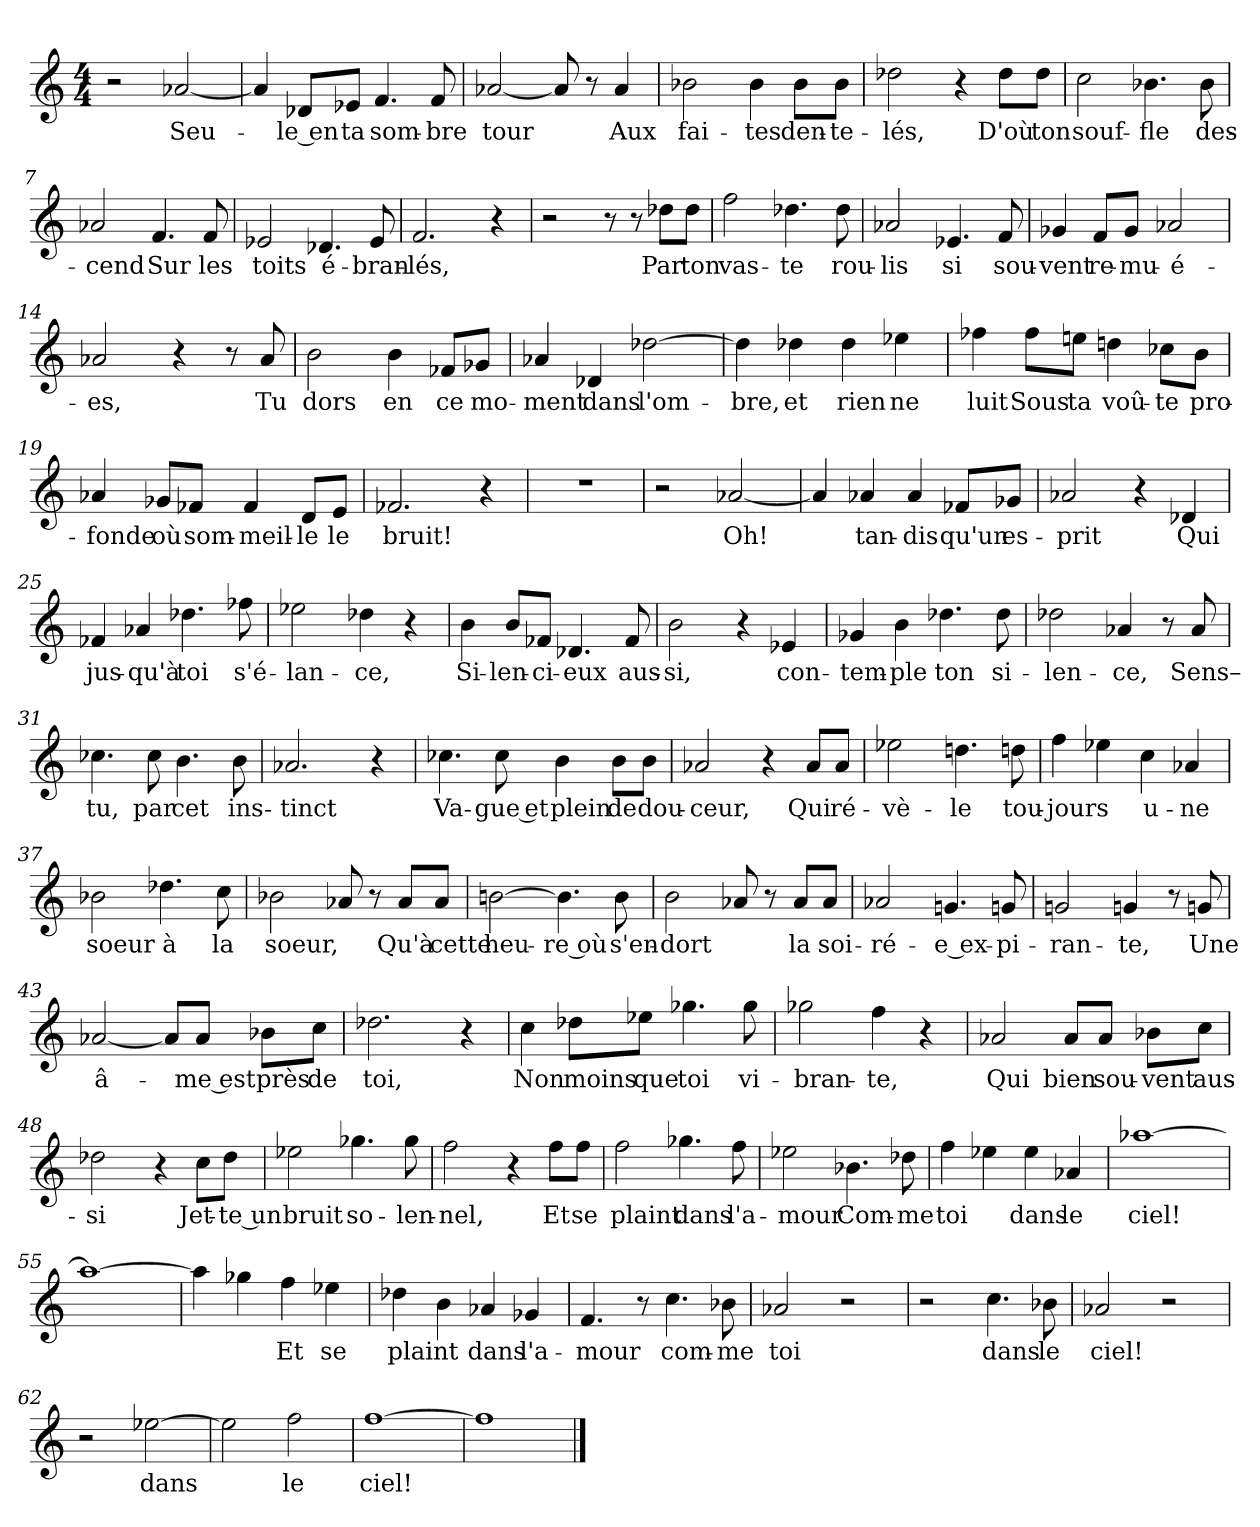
**kern	**text
*part1	*part1
*staff1	*staff1
*clefG2	*
*k[]	*
*M4/4	*
=1	=1
2r	.
!	!LO:LY:b
[2a-X/	Seu-
=2	=2
4a-/]	.
!	!LO:LY:b
8d-X/L	-le en
!	!LO:LY:b
8e-X/J	ta
!	!LO:LY:b
4.f/	som-
!	!LO:LY:b
8f/	-bre
=3	=3
!	!LO:LY:b
[2a-X/	tour
8a-/]	.
8r	.
!	!LO:LY:b
4a-/	Aux
=4	=4
!	!LO:LY:b
2b-X\	fai-
!	!LO:LY:b
4b-\	-tes
!	!LO:LY:b
8b-\L	den-
!	!LO:LY:b
8b-\J	-te-
=5	=5
!	!LO:LY:b
2dd-X\	-lés,
4r	.
!	!LO:LY:b
8dd-\L	D'où
!	!LO:LY:b
8dd-\J	ton
=6	=6
!	!LO:LY:b
2cc\	souf-
!	!LO:LY:b
4.b-X\	-fle
!	!LO:LY:b
8b-\	des-
=7	=7
!	!LO:LY:b
2a-X/	-cend
!	!LO:LY:b
4.f/	Sur
!	!LO:LY:b
8f/	les
=8	=8
!	!LO:LY:b
2e-X/	toits
!	!LO:LY:b
4.d-X/	é-
!	!LO:LY:b
8e-/	-bran-
!!LO:LB:g=z
=9	=9
!	!LO:LY:b
2.f/	-lés,
4r	.
=10	=10
2r	.
8r	.
8r	.
!	!LO:LY:b
8dd-X\L	Par
!	!LO:LY:b
8dd-\J	ton
=11	=11
!	!LO:LY:b
2ff\	vas-
!	!LO:LY:b
4.dd-X\	-te
!	!LO:LY:b
8dd-\	rou-
=12	=12
!	!LO:LY:b
2a-X/	-lis
!	!LO:LY:b
4.e-X/	si
!	!LO:LY:b
8f/	sou-
=13	=13
!	!LO:LY:b
4g-X/	-vent
!	!LO:LY:b
8f/L	re-
!	!LO:LY:b
8g-/J	-mu-
!	!LO:LY:b
2a-X/	-é-
=14	=14
!	!LO:LY:b
2a-X/	-es,
4r	.
8r	.
!	!LO:LY:b
8a-/	Tu
=15	=15
!	!LO:LY:b
2b\	dors
!	!LO:LY:b
4b\	en
!	!LO:LY:b
8f-X/L	ce
!	!LO:LY:b
8g-X/J	mo-
=16	=16
!	!LO:LY:b
4a-X/	-ment
!	!LO:LY:b
4d-X/	dans
!	!LO:LY:b
[2dd-X\	l'om-
!!LO:LB:g=z
=17	=17
!	!LO:LY:b
4dd-\]	-bre,
!	!LO:LY:b
4dd-X\	et
!	!LO:LY:b
4dd-\	rien
!	!LO:LY:b
4ee-X\	ne
=18	=18
!	!LO:LY:b
4ff-X\	luit
!	!LO:LY:b
8ff-\L	Sous
!	!LO:LY:b
8een\J	ta
!	!LO:LY:b
4ddn\	voû-
!	!LO:LY:b
8cc-X\L	-te
!	!LO:LY:b
8b\J	pro-
=19	=19
!	!LO:LY:b
4a-X/	-fonde
!	!LO:LY:b
8g-X/L	où
!	!LO:LY:b
8f-X/J	som-
!	!LO:LY:b
4f-/	-meil-
!	!LO:LY:b
8d/L	-le
!	!LO:LY:b
8e/J	le
=20	=20
!	!LO:LY:b
2.f-X/	bruit!
4r	.
=21	=21
1r	.
=22	=22
2r	.
!	!LO:LY:b
[2a-X/	Oh!
=23	=23
4a-/]	.
!	!LO:LY:b
4a-X/	tan-
!	!LO:LY:b
4a-/	-dis
!	!LO:LY:b
8f-X/L	qu'un
!	!LO:LY:b
8g-X/J	es-
=24	=24
!	!LO:LY:b
2a-X/	-prit
4r	.
!	!LO:LY:b
4d-X/	Qui
!!LO:LB:g=z
=25	=25
!	!LO:LY:b
4f-X/	jus-
!	!LO:LY:b
4a-X/	-qu'à
!	!LO:LY:b
4.dd-X\	toi
!	!LO:LY:b
8ff-X\	s'é-
=26	=26
!	!LO:LY:b
2ee-X\	-lan-
!	!LO:LY:b
4dd-X\	-ce,
4r	.
=27	=27
!	!LO:LY:b
4b\	Si-
!	!LO:LY:b
8b/L	-len-
!	!LO:LY:b
8f-X/J	-ci-
!	!LO:LY:b
4.d-X/	-eux
!	!LO:LY:b
8f-/	aus-
=28	=28
!	!LO:LY:b
2b\	-si,
4r	.
!	!LO:LY:b
4e-X/	con-
=29	=29
!	!LO:LY:b
4g-X/	-tem-
!	!LO:LY:b
4b\	-ple
!	!LO:LY:b
4.dd-X\	ton
!	!LO:LY:b
8dd-\	si-
=30	=30
!	!LO:LY:b
2dd-X\	-len-
!	!LO:LY:b
4a-X/	-ce,
8r	.
!	!LO:LY:b
8a-/	Sens–
=31	=31
!	!LO:LY:b
4.cc-X\	tu,
!	!LO:LY:b
8cc-\	par
!	!LO:LY:b
4.b\	cet
!	!LO:LY:b
8b\	ins-
=32	=32
!	!LO:LY:b
2.a-X/	-tinct
4r	.
!!LO:LB:g=z
=33	=33
!	!LO:LY:b
4.cc-X\	Va-
!	!LO:LY:b
8cc-\	-gue et
!	!LO:LY:b
4b\	plein
!	!LO:LY:b
8b\L	de
!	!LO:LY:b
8b\J	dou-
=34	=34
!	!LO:LY:b
2a-X/	-ceur,
4r	.
!	!LO:LY:b
8a-/L	Qui
!	!LO:LY:b
8a-/J	ré-
=35	=35
!	!LO:LY:b
2ee-X\	-vè-
!	!LO:LY:b
4.ddn\	-le
!	!LO:LY:b
8ddn\	tou-
=36	=36
!	!LO:LY:b
4ff\	-jours
4ee-X\	.
!	!LO:LY:b
4cc\	u-
!	!LO:LY:b
4a-X/	-ne
=37	=37
!	!LO:LY:b
2b-X\	soeur
!	!LO:LY:b
4.dd-X\	à
!	!LO:LY:b
8cc\	la
=38	=38
!	!LO:LY:b
2b-X\	soeur,
8a-X/	.
8r	.
!	!LO:LY:b
8a-/L	Qu'à
!	!LO:LY:b
8a-/J	cette
=39	=39
!	!LO:LY:b
[2bn\	heu-
!	!LO:LY:b
4.b\]	-re où
!	!LO:LY:b
8b\	s'en-
!!LO:LB:g=z
=40	=40
!	!LO:LY:b
2b\	-dort
8a-X/	.
8r	.
!	!LO:LY:b
8a-/L	la
!	!LO:LY:b
8a-/J	soi-
=41	=41
!	!LO:LY:b
2a-X/	-ré-
!	!LO:LY:b
4.gn/	-e ex-
!	!LO:LY:b
8gn/	-pi-
=42	=42
!	!LO:LY:b
2gn/	-ran-
!	!LO:LY:b
4gn/	-te,
8r	.
!	!LO:LY:b
8gn/	Une
=43	=43
!	!LO:LY:b
[2a-X/	â-
8a-/L]	.
!	!LO:LY:b
8a-/J	-me est
!	!LO:LY:b
8b-X\L	près
!	!LO:LY:b
8cc\J	de
=44	=44
!	!LO:LY:b
2.dd-X\	toi,
4r	.
=45	=45
!	!LO:LY:b
4cc\	Non
!	!LO:LY:b
8dd-X\L	moins
!	!LO:LY:b
8ee-X\J	que
!	!LO:LY:b
4.gg-X\	toi
!	!LO:LY:b
8gg-\	vi-
=46	=46
!	!LO:LY:b
2gg-X\	-bran-
!	!LO:LY:b
4ff\	-te,
4r	.
!!LO:LB:g=z
=47	=47
!	!LO:LY:b
2a-X/	Qui
!	!LO:LY:b
8a-/L	bien
!	!LO:LY:b
8a-/J	sou-
!	!LO:LY:b
8b-X\L	-vent
!	!LO:LY:b
8cc\J	aus-
=48	=48
!	!LO:LY:b
2dd-X\	-si
4r	.
!	!LO:LY:b
8cc\L	Jet-
!	!LO:LY:b
8dd-\J	-te un
=49	=49
!	!LO:LY:b
2ee-X\	bruit
!	!LO:LY:b
4.gg-X\	so-
!	!LO:LY:b
8gg-\	-len-
=50	=50
!	!LO:LY:b
2ff\	-nel,
4r	.
!	!LO:LY:b
8ff\L	Et
!	!LO:LY:b
8ff\J	se
=51	=51
!	!LO:LY:b
2ff\	plaint
!	!LO:LY:b
4.gg-X\	dans
!	!LO:LY:b
8ff\	l'a-
=52	=52
!	!LO:LY:b
2ee-X\	-mour
!	!LO:LY:b
4.b-X\	Com-
!	!LO:LY:b
8dd-X\	-me
=53	=53
!	!LO:LY:b
4ff\	toi
4ee-X\	.
!	!LO:LY:b
4ee-\	dans
!	!LO:LY:b
4a-X/	le
=54	=54
!	!LO:LY:b
[1aa-X	ciel!
=55	=55
1aa-_	.
!!LO:LB:g=z
=56	=56
4aa-\]	.
4gg-X\	.
!	!LO:LY:b
4ff\	Et
!	!LO:LY:b
4ee-X\	se
=57	=57
!	!LO:LY:b
4dd-X\	plaint
4b\	.
!	!LO:LY:b
4a-X/	dans
!	!LO:LY:b
4g-X/	l'a-
=58	=58
!	!LO:LY:b
4.f/	-mour
8r	.
!	!LO:LY:b
4.cc\	com-
!	!LO:LY:b
8b-X\	-me
=59	=59
!	!LO:LY:b
2a-X/	toi
2r	.
=60	=60
2r	.
!	!LO:LY:b
4.cc\	dans
!	!LO:LY:b
8b-X\	le
=61	=61
!	!LO:LY:b
2a-X/	ciel!
2r	.
=62	=62
2r	.
!	!LO:LY:b
[2ee-X\	dans
=63	=63
2ee-\]	.
!	!LO:LY:b
2ff\	le
=64	=64
!	!LO:LY:b
[1ff	ciel!
=65	=65
1ff]	.
==	==
*-	*-
